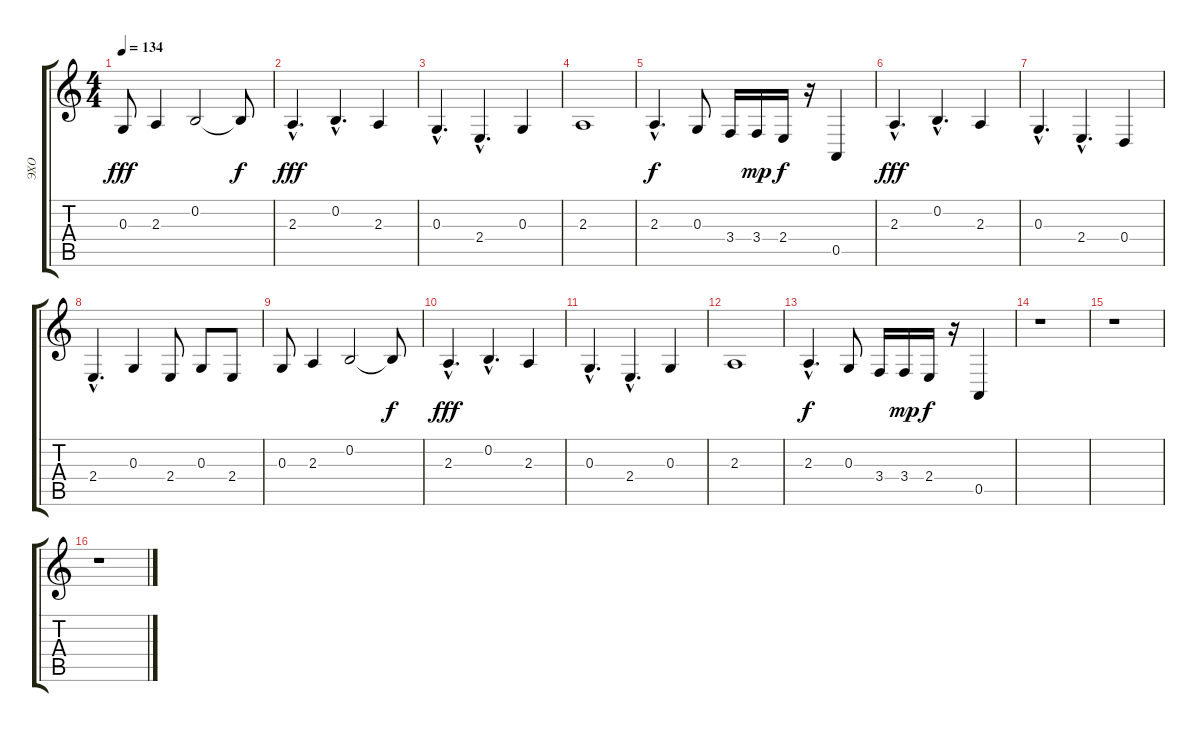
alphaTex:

\track ("ЭХО" "ЭХО") {instrument synthbrass1}
\staff {score tabs}
\tuning (E4 B3 G3 D3 A2 E2) {hide}
\ts (4 4)
\tempo 134
\clef g2
\ks c
0.3.8{dy fff} 2.3.4 0.2.2 0.2{t}.8{dy f} |
2.3{hac}.4{d dy fff balance 1} 0.2{hac}.4{d} 2.3.4 |
0.3{hac}.4{d} 2.4{hac}.4{d} 0.3.4 |
2.3.1 |
2.3{hac}.4{d dy f} 0.3.8 3.4.16 3.4.16{dy mp} 2.4.16{dy f} r.16 0.5.4 |
2.3{hac}.4{d dy fff volume 11 instrument synthbrass2} 0.2{hac}.4{d} 2.3.4 |
0.3{hac}.4{d} 2.4{hac}.4{d} 0.4.4 |
2.4{hac}.4{d} 0.3.4 2.4.8 0.3.8 2.4.8 |
0.3.8 2.3.4 0.2.2 0.2{t}.8{dy f} |
2.3{hac}.4{d dy fff} 0.2{hac}.4{d} 2.3.4 |
0.3{hac}.4{d} 2.4{hac}.4{d} 0.3.4 |
2.3.1 |
2.3{hac}.4{d dy f} 0.3.8 3.4.16 3.4.16{dy mp} 2.4.16{dy f} r.16 0.5.4 |
r.1 |
r.1 |
r.1
